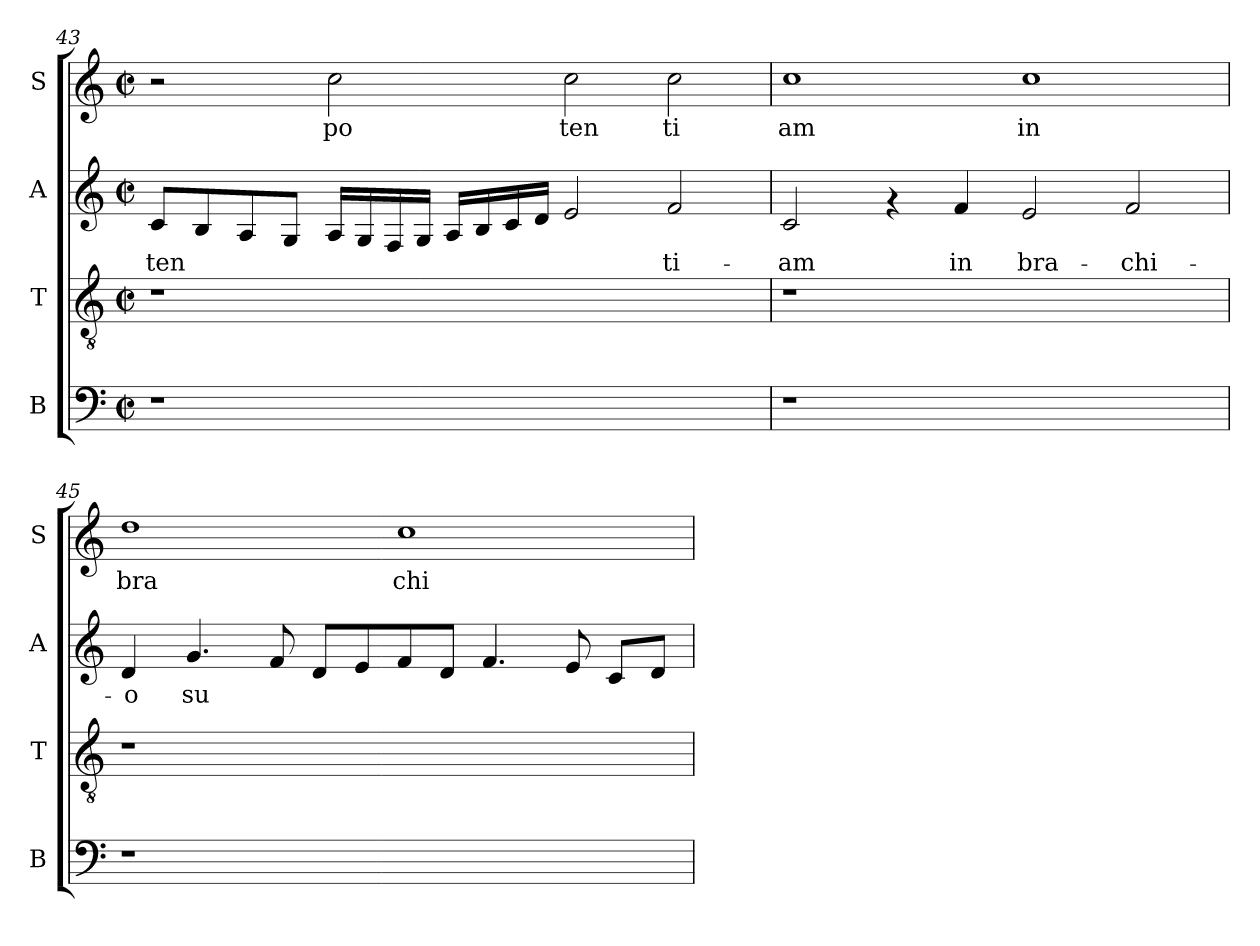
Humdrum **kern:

**kern	**kern	**kern	**text	**kern	**text
*part4	*part3	*part2	*part2	*part1	*part1
*staff4	*staff3	*staff2	*staff2	*staff1	*staff1
*I"B	*I"T	*I"A	*	*I"S	*
*I'B	*I'T	*I'A	*	*I'S	*
*clefF4	*clefGv2	*clefG2	*	*clefG2	*
*k[]	*k[]	*k[]	*	*k[]	*
*C:	*C:	*C:	*	*C:	*
*M2/2	*M2/2	*M2/2	*	*M2/2	*
*met(c|)	*met(c|)	*met(c|)	*	*met(c|)	*
=43	=43	=43	=43	=43	=43
!	!	!	!LO:LY:b:cj	!	!
1r	1r	8c/L	-ten-	2r	.
!	!	!	!LO:LY:b:cj	!	!
.	.	8B/	--	.	.
!	!	!	!LO:LY:b:cj	!	!
.	.	8A/	--	.	.
!	!	!	!LO:LY:b:cj	!	!
.	.	8G/J	--	.	.
!	!	!	!LO:LY:b:cj	!	!LO:LY:b:cj
.	.	16A/L	--	2cc\	po
!	!	!	!LO:LY:b:cj	!	!
.	.	16G/	--	.	.
!	!	!	!LO:LY:b:cj	!	!
.	.	16F/	--	.	.
!	!	!	!LO:LY:b:cj	!	!
.	.	16G/J	--	.	.
!	!	!	!LO:LY:b:cj	!	!
.	.	16A/L	--	.	.
!	!	!	!LO:LY:b:cj	!	!
.	.	16B/	--	.	.
!	!	!	!LO:LY:b:cj	!	!
.	.	16c/	--	.	.
!	!	!	!LO:LY:b:cj	!	!
.	.	16d/J	--	.	.
!	!	!	!LO:LY:b:cj	!	!LO:LY:b:cj
1ryy	1ryy	2e/	--	2cc\	ten
!	!	!	!LO:LY:b:cj	!	!LO:LY:b:cj
.	.	2f/	-ti-	2cc\	ti
=44	=44	=44	=44	=44	=44
!	!	!	!LO:LY:b:cj	!	!LO:LY:b:cj
1r	1r	2c/	-am	1cc	am
.	.	4rf	.	.	.
!	!	!	!LO:LY:b:cj	!	!
.	.	4f/	in	.	.
!	!	!	!LO:LY:b:cj	!	!LO:LY:b:cj
1ryy	1ryy	2e/	bra-	1cc	in
!	!	!	!LO:LY:b:cj	!	!
.	.	2f/	-chi-	.	.
!!LO:LB:g=z
=45	=45	=45	=45	=45	=45
!	!	!	!LO:LY:b:cj	!	!LO:LY:b:cj
1r	1r	4d/	-o	1dd	bra
!	!	!	!LO:LY:b:cj	!	!
.	.	4.g/	su	.	.
!	!	!	!LO:LY:b:cj	!	!
.	.	8f/	.	.	.
!	!	!	!LO:LY:b:cj	!	!
.	.	8d/L	.	.	.
!	!	!	!LO:LY:b:cj	!	!
.	.	8e/	.	.	.
!	!	!	!LO:LY:b:cj	!	!LO:LY:b:cj
1ryy	1ryy	8f/	.	1cc	chi
!	!	!	!LO:LY:b:cj	!	!
.	.	8d/J	.	.	.
!	!	!	!LO:LY:b:cj	!	!
.	.	4.f/	.	.	.
!	!	!	!LO:LY:b:cj	!	!
.	.	8e/	.	.	.
!	!	!	!LO:LY:b:cj	!	!
.	.	8c/L	.	.	.
!	!	!	!LO:LY:b:cj	!	!
.	.	8d/J	.	.	.
=	=	=	=	=	=
*-	*-	*-	*-	*-	*-
